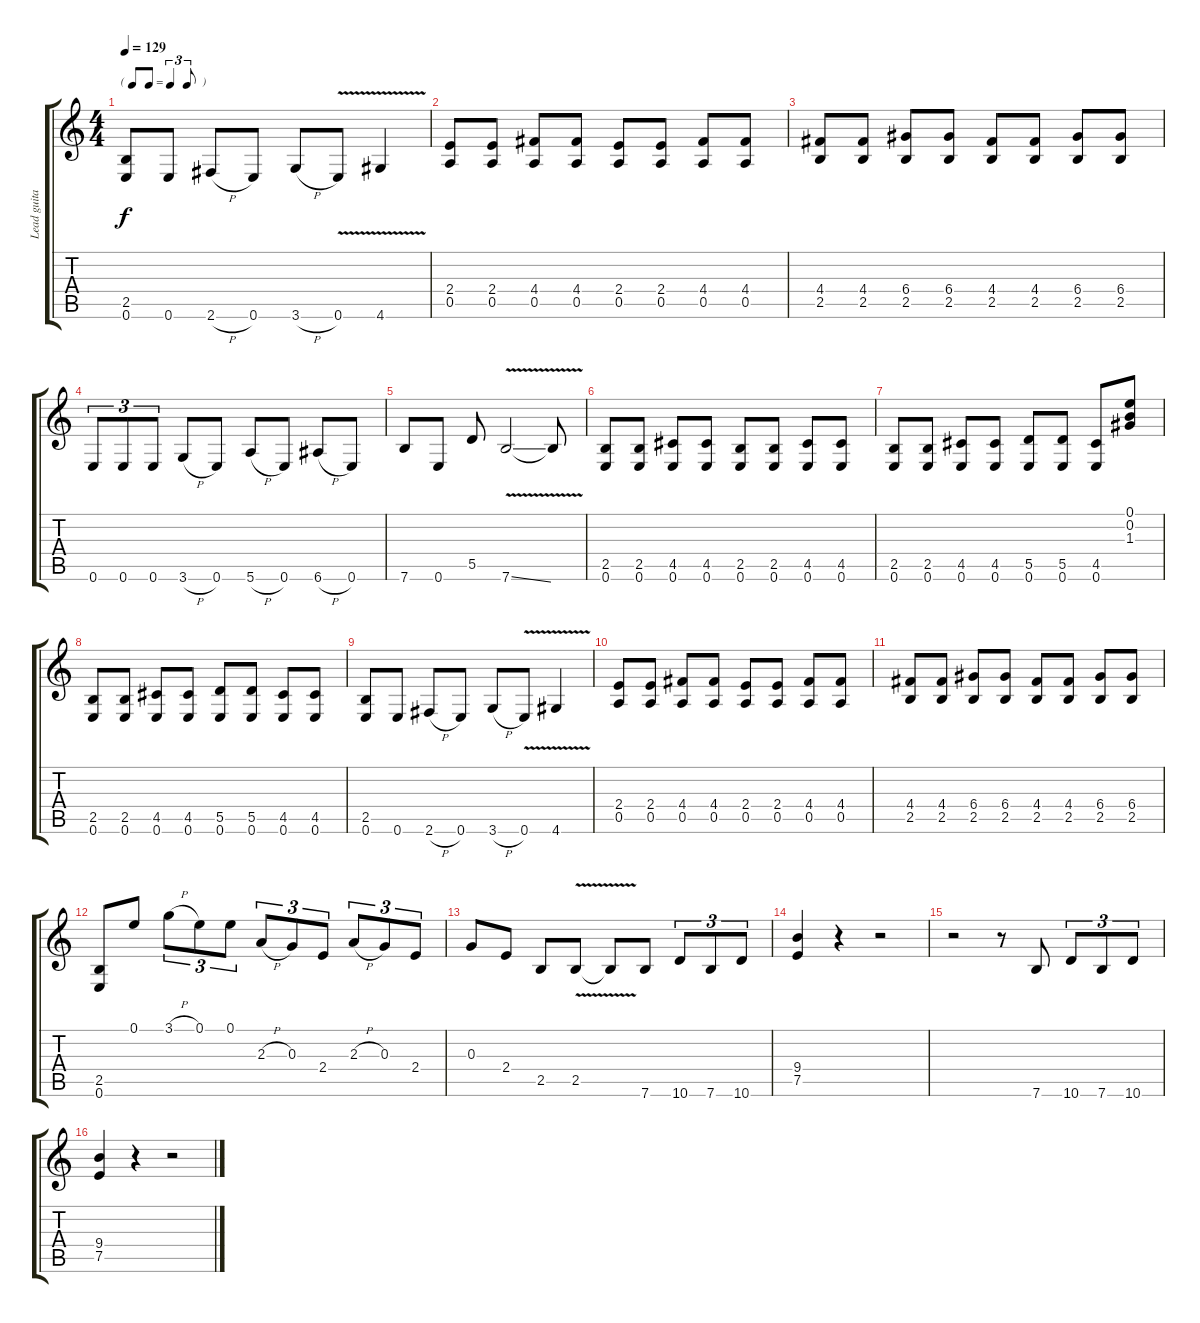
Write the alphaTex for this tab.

\track ("Lead guitar" "Lead guita") {instrument distortionguitar}
\staff {score tabs}
\tuning (E4 B3 G3 D3 A2 E2) {hide}
\ts (4 4)
\tf triplet8th
\tempo 129
\clef g2
\ks c
(2.5 0.6).8{dy f} 0.6.8 2.6{h}.8 0.6.8 3.6{h}.8 0.6{v}.8 4.6{v}.4 |
(2.4 0.5).8 (2.4 0.5).8 (4.4 0.5).8 (4.4 0.5).8 (2.4 0.5).8 (2.4 0.5).8 (4.4 0.5).8 (4.4 0.5).8 |
(4.4 2.5).8 (4.4 2.5).8 (6.4 2.5).8 (6.4 2.5).8 (4.4 2.5).8 (4.4 2.5).8 (6.4 2.5).8 (6.4 2.5).8 |
0.6.8{tu (3 2)} 0.6.8{tu (3 2)} 0.6.8{tu (3 2)} 3.6{h}.8 0.6.8 5.6{h}.8 0.6.8 6.6{h}.8 0.6.8 |
7.6.8 0.6.8 5.5.8 7.6{v ss}.2 7.6{t}.8 |
(2.5 0.6).8 (2.5 0.6).8 (4.5 0.6).8 (4.5 0.6).8 (2.5 0.6).8 (2.5 0.6).8 (4.5 0.6).8 (4.5 0.6).8 |
(2.5 0.6).8 (2.5 0.6).8 (4.5 0.6).8 (4.5 0.6).8 (5.5 0.6).8 (5.5 0.6).8 (4.5 0.6).8 (0.1 0.2 1.3).8 |
(2.5 0.6).8 (2.5 0.6).8 (4.5 0.6).8 (4.5 0.6).8 (5.5 0.6).8 (5.5 0.6).8 (4.5 0.6).8 (4.5 0.6).8 |
(2.5 0.6).8 0.6.8 2.6{h}.8 0.6.8 3.6{h}.8 0.6{v}.8 4.6{v}.4 |
(2.4 0.5).8 (2.4 0.5).8 (4.4 0.5).8 (4.4 0.5).8 (2.4 0.5).8 (2.4 0.5).8 (4.4 0.5).8 (4.4 0.5).8 |
(4.4 2.5).8 (4.4 2.5).8 (6.4 2.5).8 (6.4 2.5).8 (4.4 2.5).8 (4.4 2.5).8 (6.4 2.5).8 (6.4 2.5).8 |
(2.5 0.6).8 0.1.8 3.1{h}.8{tu (3 2)} 0.1.8{tu (3 2)} 0.1.8{tu (3 2)} 2.3{h}.8{tu (3 2)} 0.3.8{tu (3 2)} 2.4.8{tu (3 2)} 2.3{h}.8{tu (3 2)} 0.3.8{tu (3 2)} 2.4.8{tu (3 2)} |
0.3.8 2.4.8 2.5.8 2.5{v}.8 2.5{t}.8 7.6.8 10.6.8{tu (3 2)} 7.6.8{tu (3 2)} 10.6.8{tu (3 2)} |
(9.4 7.5).4 r.4 r.2 |
r.2 r.8 7.6.8 10.6.8{tu (3 2)} 7.6.8{tu (3 2)} 10.6.8{tu (3 2)} |
(9.4 7.5).4 r.4 r.2
